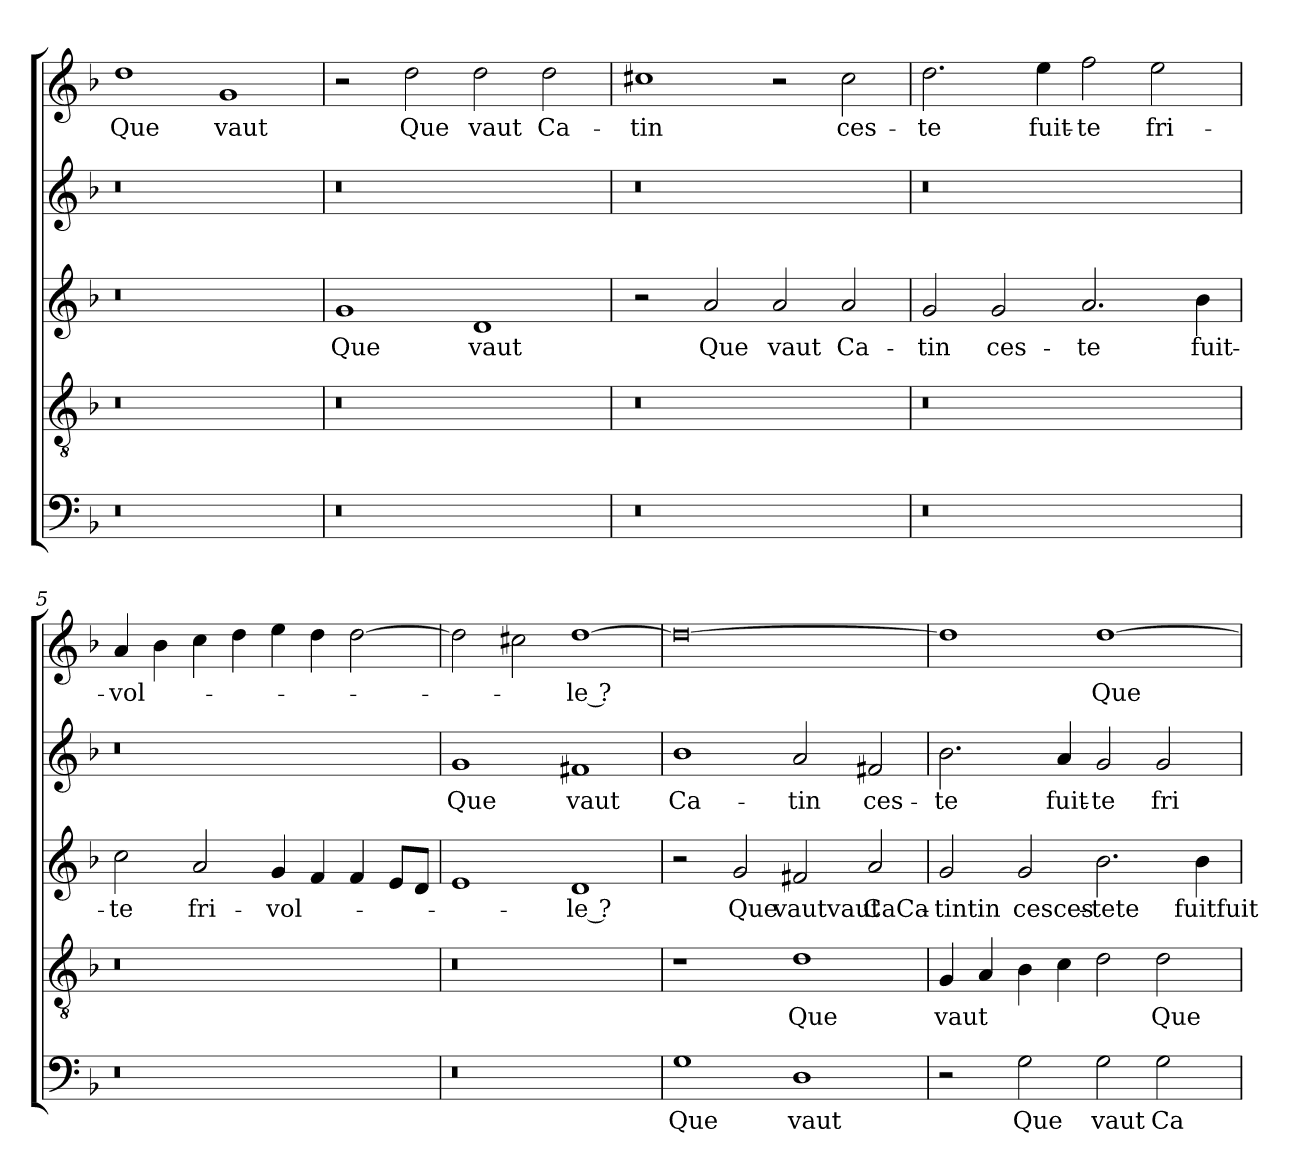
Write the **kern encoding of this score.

**kern	**text	**kern	**text	**kern	**text	**kern	**text	**kern	**text
*part5	*part5	*part4	*part4	*part3	*part3	*part2	*part2	*part1	*part1
*staff5	*staff5	*staff4	*staff4	*staff3	*staff3	*staff2	*staff2	*staff1	*staff1
*clefF4	*	*clefGv2	*	*clefG2	*	*clefG2	*	*clefG2	*
*k[b-]	*	*k[b-]	*	*k[b-]	*	*k[b-]	*	*k[b-]	*
=1	=1	=1	=1	=1	=1	=1	=1	=1	=1
0r	.	0r	.	0r	.	0r	.	1dd	Que
.	.	.	.	.	.	.	.	1g	vaut
=2	=2	=2	=2	=2	=2	=2	=2	=2	=2
0r	.	0r	.	1g	Que	0r	.	2r	.
.	.	.	.	.	.	.	.	2dd	Que
.	.	.	.	1d	vaut	.	.	2dd	vaut
.	.	.	.	.	.	.	.	2dd	Ca-
=3	=3	=3	=3	=3	=3	=3	=3	=3	=3
0r	.	0r	.	2r	.	0r	.	1cc#X	-tin
.	.	.	.	2a	Que	.	.	.	.
.	.	.	.	2a	vaut	.	.	2r	.
.	.	.	.	2a	Ca-	.	.	2cc#	ces-
=4	=4	=4	=4	=4	=4	=4	=4	=4	=4
0r	.	0r	.	2g	-tin	0r	.	2.dd	-te
.	.	.	.	2g	ces-	.	.	.	.
.	.	.	.	.	.	.	.	4ee	fuit-
.	.	.	.	2.a	-te	.	.	2ff	-te
.	.	.	.	.	.	.	.	2ee	fri-
.	.	.	.	4b-	fuit-	.	.	.	.
!!LO:LB:g=z
=5	=5	=5	=5	=5	=5	=5	=5	=5	=5
0r	.	0r	.	2cc	-te	0r	.	4a	-vol-
.	.	.	.	.	.	.	.	4b-	.
.	.	.	.	2a	fri-	.	.	4cc	.
.	.	.	.	.	.	.	.	4dd	.
.	.	.	.	4g	-vol-	.	.	4ee	.
.	.	.	.	4f	.	.	.	4dd	.
.	.	.	.	4f	.	.	.	[2dd	.
.	.	.	.	8eL	.	.	.	.	.
.	.	.	.	8dJ	.	.	.	.	.
=6	=6	=6	=6	=6	=6	=6	=6	=6	=6
0r	.	0r	.	1e	.	1g	Que	2dd]	.
.	.	.	.	.	.	.	.	2cc#X	.
.	.	.	.	1d	-le ?	1f#X	vaut	[1dd	-le ?
=7	=7	=7	=7	=7	=7	=7	=7	=7	=7
1G	Que	1r	.	2r	.	1b-	Ca-	0dd_	.
.	.	.	.	2g	Que	.	.	.	.
1D	vaut	1d	Que	2f#X	vautvaut	2a	-tin	.	.
.	.	.	.	2a	CaCa-	2f#X	ces-	.	.
=8	=8	=8	=8	=8	=8	=8	=8	=8	=8
2r	.	4G	vaut	2g	-tintin	2.b-	-te	1dd]	.
.	.	4A	.	.	.	.	.	.	.
2G	Que	4B-	.	2g	cesces-	.	.	.	.
.	.	4c	.	.	.	4a	fuit-	.	.
2G	vaut	2d	.	2.b-	-tete	2g	-te	[1dd	Que
2G	Ca-	2d	Que	.	.	2g	fri-	.	.
.	.	.	.	4b-	fuitfuit-	.	.	.	.
=	=	=	=	=	=	=	=	=	=
*-	*-	*-	*-	*-	*-	*-	*-	*-	*-
